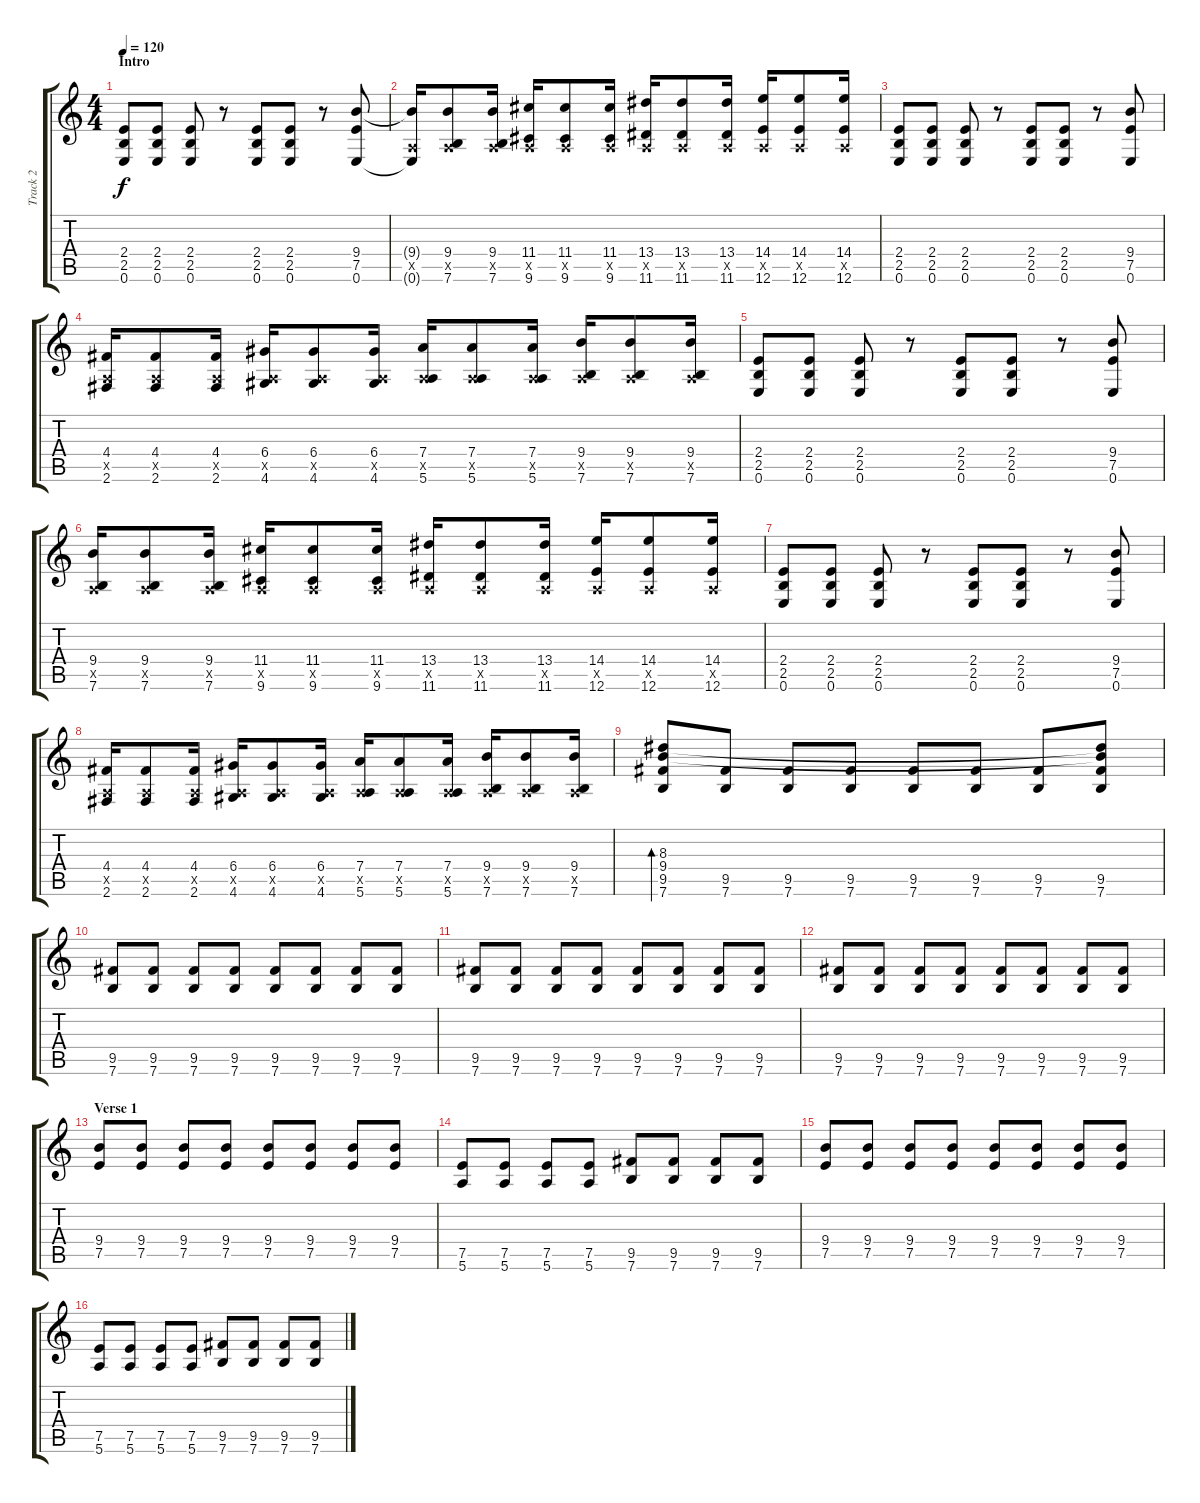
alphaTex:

\track ("Track 2" "Track 2") {instrument overdrivenguitar}
\staff {score tabs}
\tuning (E4 B3 G3 D3 A2 E2) {hide}
\ts (4 4)
\section ("" "Intro")
\tempo 120
\clef g2
\ks c
(2.4 2.5 0.6).8{dy f instrument overdrivenguitar} (2.4 2.5 0.6).8 (2.4 2.5 0.6).8 r.8 (2.4 2.5 0.6).8 (2.4 2.5 0.6).8 r.8 (9.4 7.5 0.6).8 |
(9.4{t} 0.5{x} 0.6{t}).16 (9.4 0.5{x} 7.6).8 (9.4 0.5{x} 7.6).16 (11.4 0.5{x} 9.6).16 (11.4 0.5{x} 9.6).8 (11.4 0.5{x} 9.6).16 (13.4 0.5{x} 11.6).16 (13.4 0.5{x} 11.6).8 (13.4 0.5{x} 11.6).16 (14.4 0.5{x} 12.6).16 (14.4 0.5{x} 12.6).8 (14.4 0.5{x} 12.6).16 |
(2.4 2.5 0.6).8 (2.4 2.5 0.6).8 (2.4 2.5 0.6).8 r.8 (2.4 2.5 0.6).8 (2.4 2.5 0.6).8 r.8 (9.4 7.5 0.6).8 |
(4.4 0.5{x} 2.6).16 (4.4 0.5{x} 2.6).8 (4.4 0.5{x} 2.6).16 (6.4 0.5{x} 4.6).16 (6.4 0.5{x} 4.6).8 (6.4 0.5{x} 4.6).16 (7.4 0.5{x} 5.6).16 (7.4 0.5{x} 5.6).8 (7.4 0.5{x} 5.6).16 (9.4 0.5{x} 7.6).16 (9.4 0.5{x} 7.6).8 (9.4 0.5{x} 7.6).16 |
(2.4 2.5 0.6).8 (2.4 2.5 0.6).8 (2.4 2.5 0.6).8 r.8 (2.4 2.5 0.6).8 (2.4 2.5 0.6).8 r.8 (9.4 7.5 0.6).8 |
(9.4 0.5{x} 7.6).16 (9.4 0.5{x} 7.6).8 (9.4 0.5{x} 7.6).16 (11.4 0.5{x} 9.6).16 (11.4 0.5{x} 9.6).8 (11.4 0.5{x} 9.6).16 (13.4 0.5{x} 11.6).16 (13.4 0.5{x} 11.6).8 (13.4 0.5{x} 11.6).16 (14.4 0.5{x} 12.6).16 (14.4 0.5{x} 12.6).8 (14.4 0.5{x} 12.6).16 |
(2.4 2.5 0.6).8 (2.4 2.5 0.6).8 (2.4 2.5 0.6).8 r.8 (2.4 2.5 0.6).8 (2.4 2.5 0.6).8 r.8 (9.4 7.5 0.6).8 |
(4.4 0.5{x} 2.6).16 (4.4 0.5{x} 2.6).8 (4.4 0.5{x} 2.6).16 (6.4 0.5{x} 4.6).16 (6.4 0.5{x} 4.6).8 (6.4 0.5{x} 4.6).16 (7.4 0.5{x} 5.6).16 (7.4 0.5{x} 5.6).8 (7.4 0.5{x} 5.6).16 (9.4 0.5{x} 7.6).16 (9.4 0.5{x} 7.6).8 (9.4 0.5{x} 7.6).16 |
(8.3 9.4 9.5 7.6).8{bd 240 volume 9} (9.5 7.6).8 (9.5 7.6).8 (9.5 7.6).8 (9.5 7.6).8 (9.5 7.6).8 (9.5 7.6).8 (8.3{t} 9.4{t} 9.5 7.6).8 |
(9.5 7.6).8 (9.5 7.6).8 (9.5 7.6).8 (9.5 7.6).8 (9.5 7.6).8 (9.5 7.6).8 (9.5 7.6).8 (9.5 7.6).8 |
(9.5 7.6).8 (9.5 7.6).8 (9.5 7.6).8 (9.5 7.6).8 (9.5 7.6).8 (9.5 7.6).8 (9.5 7.6).8 (9.5 7.6).8 |
(9.5 7.6).8 (9.5 7.6).8 (9.5 7.6).8 (9.5 7.6).8 (9.5 7.6).8 (9.5 7.6).8 (9.5 7.6).8 (9.5 7.6).8 |
\section ("" "Verse 1")
(9.4 7.5).8 (9.4 7.5).8 (9.4 7.5).8 (9.4 7.5).8 (9.4 7.5).8 (9.4 7.5).8 (9.4 7.5).8 (9.4 7.5).8 |
(7.5 5.6).8 (7.5 5.6).8 (7.5 5.6).8 (7.5 5.6).8 (9.5 7.6).8 (9.5 7.6).8 (9.5 7.6).8 (9.5 7.6).8 |
(9.4 7.5).8 (9.4 7.5).8 (9.4 7.5).8 (9.4 7.5).8 (9.4 7.5).8 (9.4 7.5).8 (9.4 7.5).8 (9.4 7.5).8 |
(7.5 5.6).8 (7.5 5.6).8 (7.5 5.6).8 (7.5 5.6).8 (9.5 7.6).8 (9.5 7.6).8 (9.5 7.6).8 (9.5 7.6).8
